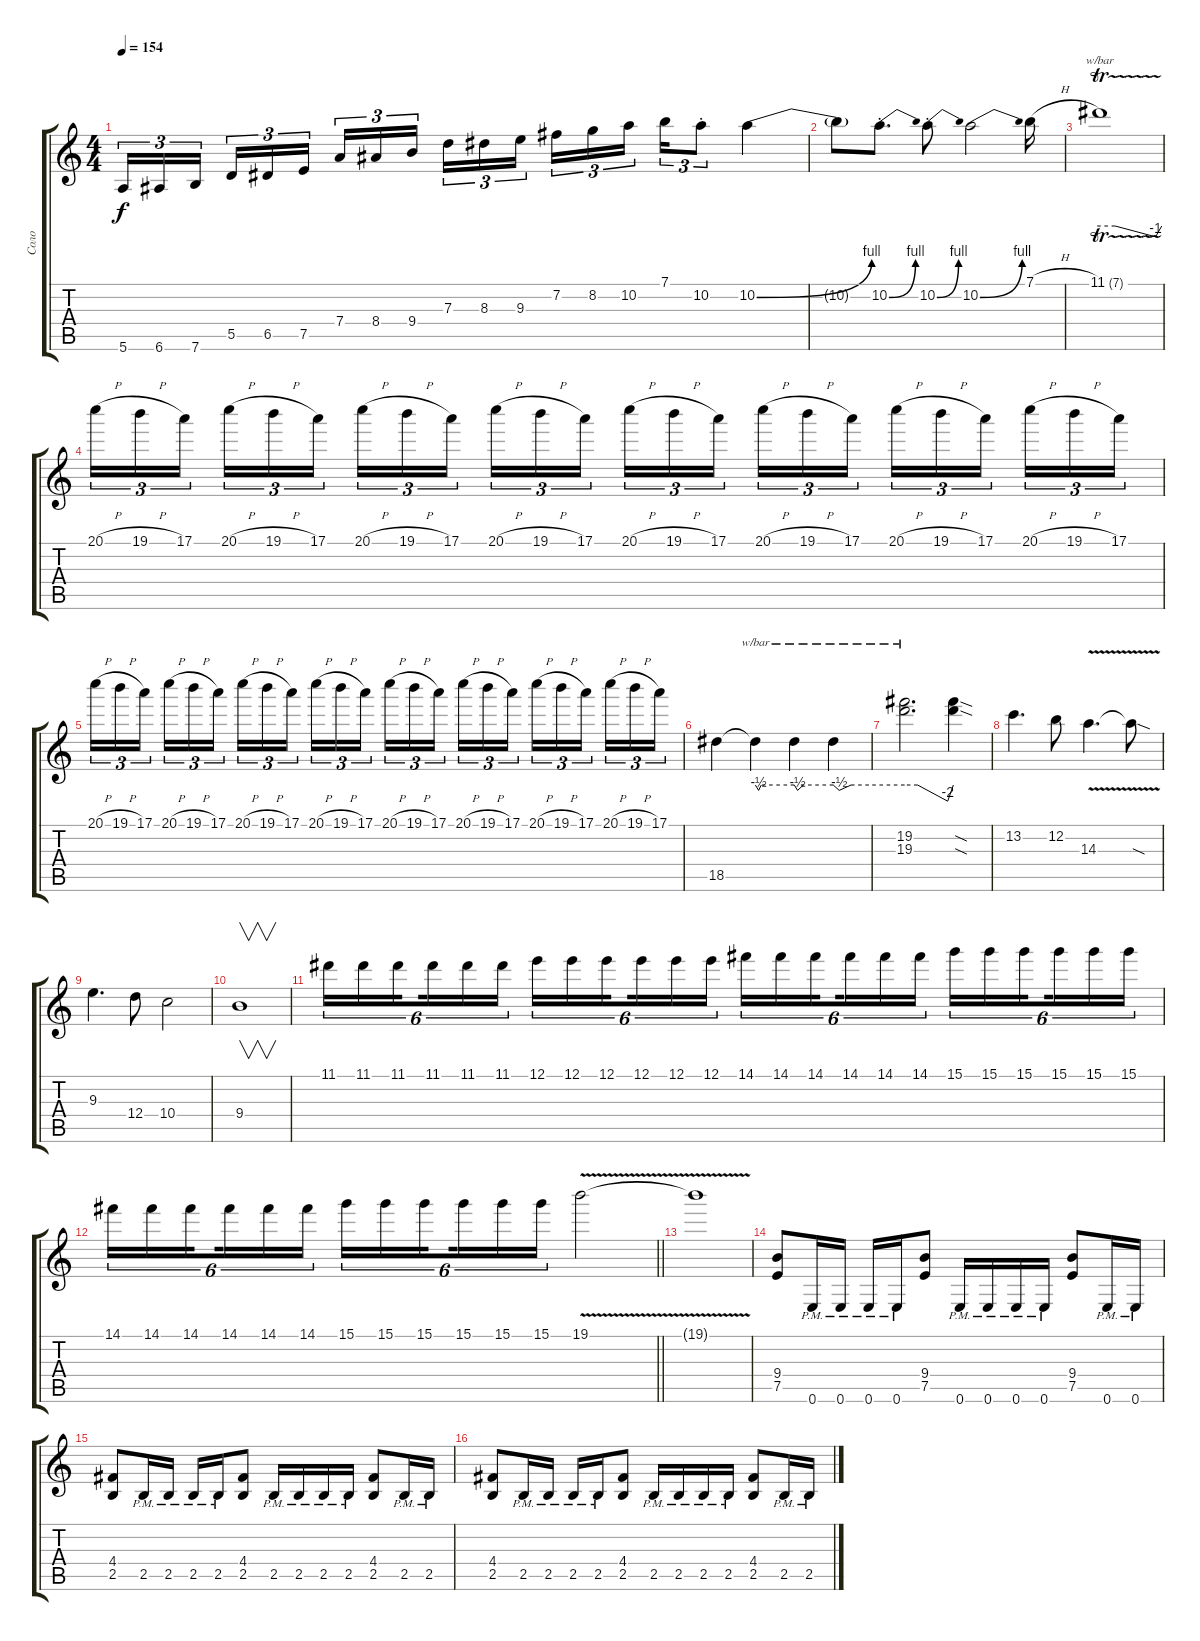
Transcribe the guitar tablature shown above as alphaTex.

\track ("Соло" "Соло") {instrument distortionguitar}
\staff {score tabs}
\tuning (E4 B3 G3 D3 A2 E2) {hide}
\ts (4 4)
\tempo 154
\clef g2
\ks c
5.6.16{tu (3 2) dy f} 6.6.16{tu (3 2)} 7.6.16{tu (3 2) beam splitsecondary} 5.5.16{tu (3 2)} 6.5.16{tu (3 2)} 7.5.16{tu (3 2)} 7.4.16{tu (3 2)} 8.4.16{tu (3 2)} 9.4.16{tu (3 2) beam splitsecondary} 7.3.16{tu (3 2)} 8.3.16{tu (3 2)} 9.3.16{tu (3 2)} 7.2.16{tu (3 2)} 8.2.16{tu (3 2)} 10.2.16{tu (3 2) beam splitsecondary} 7.1.16{tu (3 2)} 10.2{st}.8{tu (3 2)} 10.2{be (bend 0 0 60 4)}.4 |
10.2{t}.8 10.2{be (bend 0 0 60 4) st}.8{d} 10.2{be (bend 0 0 60 4) st}.8 10.2{be (bend 0 0 60 4)}.2 7.1{h}.16 |
11.1{tr (7 16)}.1{tbe (custom default 0 0 15 0 54 -4 60 0)} |
20.1{h}.16{tu (3 2)} 19.1{h}.16{tu (3 2)} 17.1.16{tu (3 2) beam splitsecondary} 20.1{h}.16{tu (3 2)} 19.1{h}.16{tu (3 2)} 17.1.16{tu (3 2)} 20.1{h}.16{tu (3 2)} 19.1{h}.16{tu (3 2)} 17.1.16{tu (3 2) beam splitsecondary} 20.1{h}.16{tu (3 2)} 19.1{h}.16{tu (3 2)} 17.1.16{tu (3 2)} 20.1{h}.16{tu (3 2)} 19.1{h}.16{tu (3 2)} 17.1.16{tu (3 2) beam splitsecondary} 20.1{h}.16{tu (3 2)} 19.1{h}.16{tu (3 2)} 17.1.16{tu (3 2)} 20.1{h}.16{tu (3 2)} 19.1{h}.16{tu (3 2)} 17.1.16{tu (3 2) beam splitsecondary} 20.1{h}.16{tu (3 2)} 19.1{h}.16{tu (3 2)} 17.1.16{tu (3 2)} |
20.1{h}.16{tu (3 2)} 19.1{h}.16{tu (3 2)} 17.1.16{tu (3 2) beam splitsecondary} 20.1{h}.16{tu (3 2)} 19.1{h}.16{tu (3 2)} 17.1.16{tu (3 2)} 20.1{h}.16{tu (3 2)} 19.1{h}.16{tu (3 2)} 17.1.16{tu (3 2) beam splitsecondary} 20.1{h}.16{tu (3 2)} 19.1{h}.16{tu (3 2)} 17.1.16{tu (3 2)} 20.1{h}.16{tu (3 2)} 19.1{h}.16{tu (3 2)} 17.1.16{tu (3 2) beam splitsecondary} 20.1{h}.16{tu (3 2)} 19.1{h}.16{tu (3 2)} 17.1.16{tu (3 2)} 20.1{h}.16{tu (3 2)} 19.1{h}.16{tu (3 2)} 17.1.16{tu (3 2) beam splitsecondary} 20.1{h}.16{tu (3 2)} 19.1{h}.16{tu (3 2)} 17.1.16{tu (3 2)} |
18.5.4 18.5{t}.4{tbe (custom default 0 0 5 -2 9 0 60 0)} 18.5{t}.4{tbe (custom default 0 0 5 -2 14 0 60 0)} 18.5{t}.4{tbe (custom default 0 0 5 -2 15 0 30 0 60 0)} |
(19.2 19.3).2{d tbe (custom default 0 0 16 0 53 -8 60 0)} (19.2{sod t} 19.3{sod t}).4 |
13.2.4{d} 12.2.8 14.3{v}.4{d} 14.3{sod t}.8 |
9.3.4{d} 12.4.8 10.4.2 |
9.4.1{v} |
11.1.16{tu (6 4)} 11.1.16{tu (6 4)} 11.1.16{tu (6 4) beam splitsecondary} 11.1.16{tu (6 4)} 11.1.16{tu (6 4)} 11.1.16{tu (6 4)} 12.1.16{tu (6 4)} 12.1.16{tu (6 4)} 12.1.16{tu (6 4) beam splitsecondary} 12.1.16{tu (6 4)} 12.1.16{tu (6 4)} 12.1.16{tu (6 4)} 14.1.16{tu (6 4)} 14.1.16{tu (6 4)} 14.1.16{tu (6 4) beam splitsecondary} 14.1.16{tu (6 4)} 14.1.16{tu (6 4)} 14.1.16{tu (6 4)} 15.1.16{tu (6 4)} 15.1.16{tu (6 4)} 15.1.16{tu (6 4) beam splitsecondary} 15.1.16{tu (6 4)} 15.1.16{tu (6 4)} 15.1.16{tu (6 4)} |
\barLineRight lightlight
14.1.16{tu (6 4)} 14.1.16{tu (6 4)} 14.1.16{tu (6 4) beam splitsecondary} 14.1.16{tu (6 4)} 14.1.16{tu (6 4)} 14.1.16{tu (6 4)} 15.1.16{tu (6 4)} 15.1.16{tu (6 4)} 15.1.16{tu (6 4) beam splitsecondary} 15.1.16{tu (6 4)} 15.1.16{tu (6 4)} 15.1.16{tu (6 4)} 19.1{v}.2 |
19.1{t}.1 |
(9.4 7.5).8 0.6{pm}.16 0.6{pm}.16 0.6{pm}.16 0.6{pm}.16 (9.4 7.5).8 0.6{pm}.16 0.6{pm}.16 0.6{pm}.16 0.6{pm}.16 (9.4 7.5).8 0.6{pm}.16 0.6{pm}.16 |
(4.4 2.5).8 2.5{pm}.16 2.5{pm}.16 2.5{pm}.16 2.5{pm}.16 (4.4 2.5).8 2.5{pm}.16 2.5{pm}.16 2.5{pm}.16 2.5{pm}.16 (4.4 2.5).8 2.5{pm}.16 2.5{pm}.16 |
(4.4 2.5).8 2.5{pm}.16 2.5{pm}.16 2.5{pm}.16 2.5{pm}.16 (4.4 2.5).8 2.5{pm}.16 2.5{pm}.16 2.5{pm}.16 2.5{pm}.16 (4.4 2.5).8 2.5{pm}.16 2.5{pm}.16
